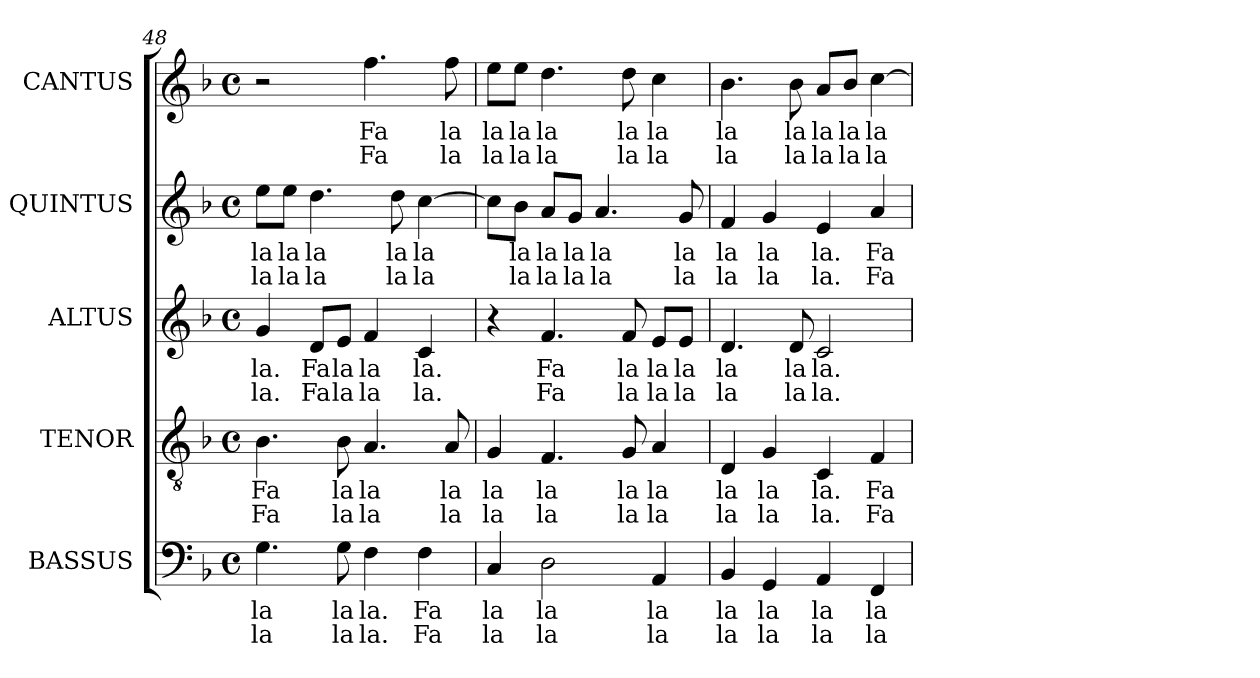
**kern	**text	**text	**kern	**text	**text	**kern	**text	**text	**kern	**text	**text	**kern	**text	**text
*part5	*part5	*part5	*part4	*part4	*part4	*part3	*part3	*part3	*part2	*part2	*part2	*part1	*part1	*part1
*staff5	*staff5	*staff5	*staff4	*staff4	*staff4	*staff3	*staff3	*staff3	*staff2	*staff2	*staff2	*staff1	*staff1	*staff1
*I"BASSUS	*	*	*I"TENOR	*	*	*I"ALTUS	*	*	*I"QUINTUS	*	*	*I"CANTUS	*	*
*I'B	*	*	*I'T	*	*	*I'A	*	*	*	*	*	*I'S	*	*
*clefF4	*	*	*clefGv2	*	*	*clefG2	*	*	*clefG2	*	*	*clefG2	*	*
*	*	*	*ITrd7c12	*	*	*	*	*	*	*	*	*	*	*
*k[b-]	*	*	*k[b-]	*	*	*k[b-]	*	*	*k[b-]	*	*	*k[b-]	*	*
*F:	*	*	*F:	*	*	*F:	*	*	*F:	*	*	*F:	*	*
*M4/4	*	*	*M4/4	*	*	*M4/4	*	*	*M4/4	*	*	*M4/4	*	*
*met(c)	*	*	*met(c)	*	*	*met(c)	*	*	*met(c)	*	*	*met(c)	*	*
=48	=48	=48	=48	=48	=48	=48	=48	=48	=48	=48	=48	=48	=48	=48
!	!LO:LY:b:color=#000000	!LO:LY:b:color=#000000	!	!	!	!	!	!	!	!	!	!	!	!
!	!	!	!	!LO:LY:b:color=#000000	!LO:LY:b:color=#000000	!	!	!	!	!	!	!	!	!
!	!	!	!	!	!	!	!LO:LY:b:color=#000000	!LO:LY:b:color=#000000	!	!	!	!	!	!
!	!	!	!	!	!	!	!	!	!	!LO:LY:b:color=#000000	!LO:LY:b:color=#000000	!	!	!
4.Gi\	la	la	4.BB-i\	Fa	Fa	4gi/	la.	la.	8eei\L	la	la	2r	.	.
!	!	!	!	!	!	!	!	!	!	!LO:LY:b:color=#000000	!LO:LY:b:color=#000000	!	!	!
.	.	.	.	.	.	.	.	.	8eei\J	la	la	.	.	.
!	!	!	!	!	!	!	!LO:LY:b:color=#000000	!LO:LY:b:color=#000000	!	!	!	!	!	!
!	!	!	!	!	!	!	!	!	!	!LO:LY:b:color=#000000	!LO:LY:b:color=#000000	!	!	!
.	.	.	.	.	.	8di/L	Fa	Fa	4.ddi\	la	la	.	.	.
!	!LO:LY:b:color=#000000	!LO:LY:b:color=#000000	!	!	!	!	!	!	!	!	!	!	!	!
!	!	!	!	!LO:LY:b:color=#000000	!LO:LY:b:color=#000000	!	!	!	!	!	!	!	!	!
!	!	!	!	!	!	!	!LO:LY:b:color=#000000	!LO:LY:b:color=#000000	!	!	!	!	!	!
8Gi\	la	la	8BB-i\	la	la	8ei/J	la	la	.	.	.	.	.	.
!	!LO:LY:b:color=#000000	!LO:LY:b:color=#000000	!	!	!	!	!	!	!	!	!	!	!	!
!	!	!	!	!LO:LY:b:color=#000000	!LO:LY:b:color=#000000	!	!	!	!	!	!	!	!	!
!	!	!	!	!	!	!	!LO:LY:b:color=#000000	!LO:LY:b:color=#000000	!	!	!	!	!	!
!	!	!	!	!	!	!	!	!	!	!	!	!	!LO:LY:b:color=#000000	!LO:LY:b:color=#000000
4Fi\	la.	la.	4.AAi/	la	la	4fi/	la	la	.	.	.	4.ffi\	Fa	Fa
!	!	!	!	!	!	!	!	!	!	!LO:LY:b:color=#000000	!LO:LY:b:color=#000000	!	!	!
.	.	.	.	.	.	.	.	.	8ddi\	la	la	.	.	.
!	!LO:LY:b:color=#000000	!LO:LY:b:color=#000000	!	!	!	!	!	!	!	!	!	!	!	!
!	!	!	!	!	!	!	!LO:LY:b:color=#000000	!LO:LY:b:color=#000000	!	!	!	!	!	!
!	!	!	!	!	!	!	!	!	!	!LO:LY:b:color=#000000	!LO:LY:b:color=#000000	!	!	!
4Fi\	Fa	Fa	.	.	.	4ci/	la.	la.	[>4cci\	la	la	.	.	.
!	!	!	!	!LO:LY:b:color=#000000	!LO:LY:b:color=#000000	!	!	!	!	!	!	!	!	!
!	!	!	!	!	!	!	!	!	!	!	!	!	!LO:LY:b:color=#000000	!LO:LY:b:color=#000000
.	.	.	8AAi/	la	la	.	.	.	.	.	.	8ffi\	la	la
=49	=49	=49	=49	=49	=49	=49	=49	=49	=49	=49	=49	=49	=49	=49
!	!LO:LY:b:color=#000000	!LO:LY:b:color=#000000	!	!	!	!	!	!	!	!	!	!	!	!
!	!	!	!	!LO:LY:b:color=#000000	!LO:LY:b:color=#000000	!	!	!	!	!	!	!	!	!
!	!	!	!	!	!	!	!	!	!	!	!	!	!LO:LY:b:color=#000000	!LO:LY:b:color=#000000
4Ci/	la	la	4GGi/	la	la	4r	.	.	8cci\L]	.	.	8eei\L	la	la
!	!	!	!	!	!	!	!	!	!	!LO:LY:b:color=#000000	!LO:LY:b:color=#000000	!	!	!
!	!	!	!	!	!	!	!	!	!	!	!	!	!LO:LY:b:color=#000000	!LO:LY:b:color=#000000
.	.	.	.	.	.	.	.	.	8b-i\J	la	la	8eei\J	la	la
!	!LO:LY:b:color=#000000	!LO:LY:b:color=#000000	!	!	!	!	!	!	!	!	!	!	!	!
!	!	!	!	!LO:LY:b:color=#000000	!LO:LY:b:color=#000000	!	!	!	!	!	!	!	!	!
!	!	!	!	!	!	!	!LO:LY:b:color=#000000	!LO:LY:b:color=#000000	!	!	!	!	!	!
!	!	!	!	!	!	!	!	!	!	!LO:LY:b:color=#000000	!LO:LY:b:color=#000000	!	!	!
!	!	!	!	!	!	!	!	!	!	!	!	!	!LO:LY:b:color=#000000	!LO:LY:b:color=#000000
2Di\	la	la	4.FFi/	la	la	4.fi/	Fa	Fa	8ai/L	la	la	4.ddi\	la	la
!	!	!	!	!	!	!	!	!	!	!LO:LY:b:color=#000000	!LO:LY:b:color=#000000	!	!	!
.	.	.	.	.	.	.	.	.	8gi/J	la	la	.	.	.
!	!	!	!	!	!	!	!	!	!	!LO:LY:b:color=#000000	!LO:LY:b:color=#000000	!	!	!
.	.	.	.	.	.	.	.	.	4.ai/	la	la	.	.	.
!	!	!	!	!LO:LY:b:color=#000000	!LO:LY:b:color=#000000	!	!	!	!	!	!	!	!	!
!	!	!	!	!	!	!	!LO:LY:b:color=#000000	!LO:LY:b:color=#000000	!	!	!	!	!	!
!	!	!	!	!	!	!	!	!	!	!	!	!	!LO:LY:b:color=#000000	!LO:LY:b:color=#000000
.	.	.	8GGi/	la	la	8fi/	la	la	.	.	.	8ddi\	la	la
!	!LO:LY:b:color=#000000	!LO:LY:b:color=#000000	!	!	!	!	!	!	!	!	!	!	!	!
!	!	!	!	!LO:LY:b:color=#000000	!LO:LY:b:color=#000000	!	!	!	!	!	!	!	!	!
!	!	!	!	!	!	!	!LO:LY:b:color=#000000	!LO:LY:b:color=#000000	!	!	!	!	!	!
!	!	!	!	!	!	!	!	!	!	!	!	!	!LO:LY:b:color=#000000	!LO:LY:b:color=#000000
4AAi/	la	la	4AAi/	la	la	8ei/L	la	la	.	.	.	4cci\	la	la
!	!	!	!	!	!	!	!LO:LY:b:color=#000000	!LO:LY:b:color=#000000	!	!	!	!	!	!
!	!	!	!	!	!	!	!	!	!	!LO:LY:b:color=#000000	!LO:LY:b:color=#000000	!	!	!
.	.	.	.	.	.	8ei/J	la	la	8gi/	la	la	.	.	.
=50	=50	=50	=50	=50	=50	=50	=50	=50	=50	=50	=50	=50	=50	=50
!	!LO:LY:b:color=#000000	!LO:LY:b:color=#000000	!	!	!	!	!	!	!	!	!	!	!	!
!	!	!	!	!LO:LY:b:color=#000000	!LO:LY:b:color=#000000	!	!	!	!	!	!	!	!	!
!	!	!	!	!	!	!	!LO:LY:b:color=#000000	!LO:LY:b:color=#000000	!	!	!	!	!	!
!	!	!	!	!	!	!	!	!	!	!LO:LY:b:color=#000000	!LO:LY:b:color=#000000	!	!	!
!	!	!	!	!	!	!	!	!	!	!	!	!	!LO:LY:b:color=#000000	!LO:LY:b:color=#000000
4BB-i/	la	la	4DDi/	la	la	4.di/	la	la	4fi/	la	la	4.b-i\	la	la
!	!LO:LY:b:color=#000000	!LO:LY:b:color=#000000	!	!	!	!	!	!	!	!	!	!	!	!
!	!	!	!	!LO:LY:b:color=#000000	!LO:LY:b:color=#000000	!	!	!	!	!	!	!	!	!
!	!	!	!	!	!	!	!	!	!	!LO:LY:b:color=#000000	!LO:LY:b:color=#000000	!	!	!
4GGi/	la	la	4GGi/	la	la	.	.	.	4gi/	la	la	.	.	.
!	!	!	!	!	!	!	!LO:LY:b:color=#000000	!LO:LY:b:color=#000000	!	!	!	!	!	!
!	!	!	!	!	!	!	!	!	!	!	!	!	!LO:LY:b:color=#000000	!LO:LY:b:color=#000000
.	.	.	.	.	.	8di/	la	la	.	.	.	8b-i\	la	la
!	!LO:LY:b:color=#000000	!LO:LY:b:color=#000000	!	!	!	!	!	!	!	!	!	!	!	!
!	!	!	!	!LO:LY:b:color=#000000	!LO:LY:b:color=#000000	!	!	!	!	!	!	!	!	!
!	!	!	!	!	!	!	!LO:LY:b:color=#000000	!LO:LY:b:color=#000000	!	!	!	!	!	!
!	!	!	!	!	!	!	!	!	!	!LO:LY:b:color=#000000	!LO:LY:b:color=#000000	!	!	!
!	!	!	!	!	!	!	!	!	!	!	!	!	!LO:LY:b:color=#000000	!LO:LY:b:color=#000000
4AAi/	la	la	4CCi/	la.	la.	2ci/	la.	la.	4ei/	la.	la.	8ai/L	la	la
!	!	!	!	!	!	!	!	!	!	!	!	!	!LO:LY:b:color=#000000	!LO:LY:b:color=#000000
.	.	.	.	.	.	.	.	.	.	.	.	8b-i/J	la	la
!	!LO:LY:b:color=#000000	!LO:LY:b:color=#000000	!	!	!	!	!	!	!	!	!	!	!	!
!	!	!	!	!LO:LY:b:color=#000000	!LO:LY:b:color=#000000	!	!	!	!	!	!	!	!	!
!	!	!	!	!	!	!	!	!	!	!LO:LY:b:color=#000000	!LO:LY:b:color=#000000	!	!	!
!	!	!	!	!	!	!	!	!	!	!	!	!	!LO:LY:b:color=#000000	!LO:LY:b:color=#000000
4FFi/	la	la	4FFi/	Fa	Fa	.	.	.	4ai/	Fa	Fa	[>4cci\	la	la
=	=	=	=	=	=	=	=	=	=	=	=	=	=	=
*-	*-	*-	*-	*-	*-	*-	*-	*-	*-	*-	*-	*-	*-	*-
